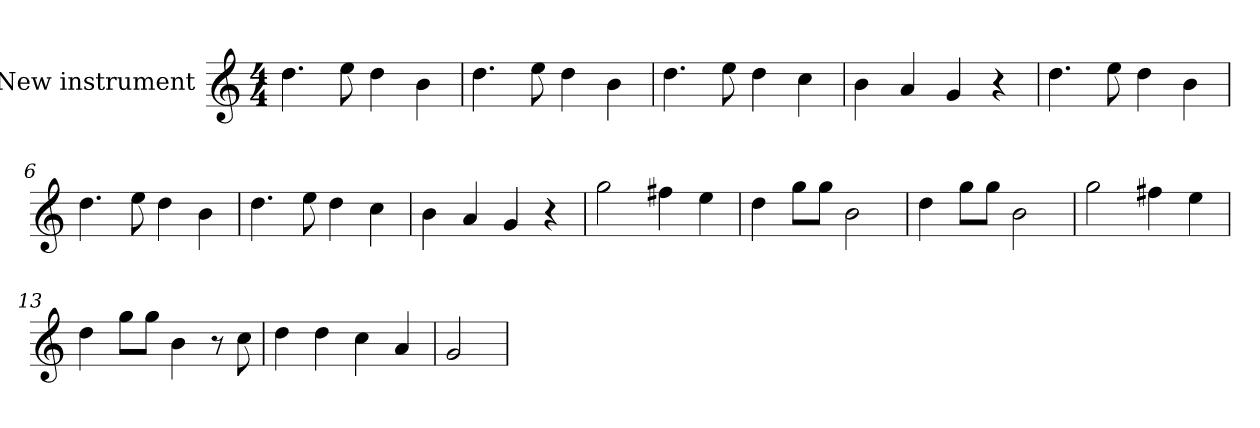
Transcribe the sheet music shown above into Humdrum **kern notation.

**kern
*part1
*staff1
*I"New instrument
*clefG2
*k[]
*M4/4
*MM120
=1
4.dd\
8ee\
4dd\
4b\
=2
4.dd\
8ee\
4dd\
4b\
=3
4.dd\
8ee\
4dd\
4cc\
=4
4b\
4a/
4g/
4r
=5
4.dd\
8ee\
4dd\
4b\
=6
4.dd\
8ee\
4dd\
4b\
=7
4.dd\
8ee\
4dd\
4cc\
=8
4b\
4a/
4g/
4r
!!LO:LB:g=z
=9
2gg\
4ff#X\
4ee\
=10
4dd\
8gg\L
8gg\J
2b\
=11
4dd\
8gg\L
8gg\J
2b\
=12
2gg\
4ff#X\
4ee\
=13
4dd\
8gg\L
8gg\J
4b\
8r
8cc\
=14
4dd\
4dd\
4cc\
4a/
=15
2g/
=
*-
